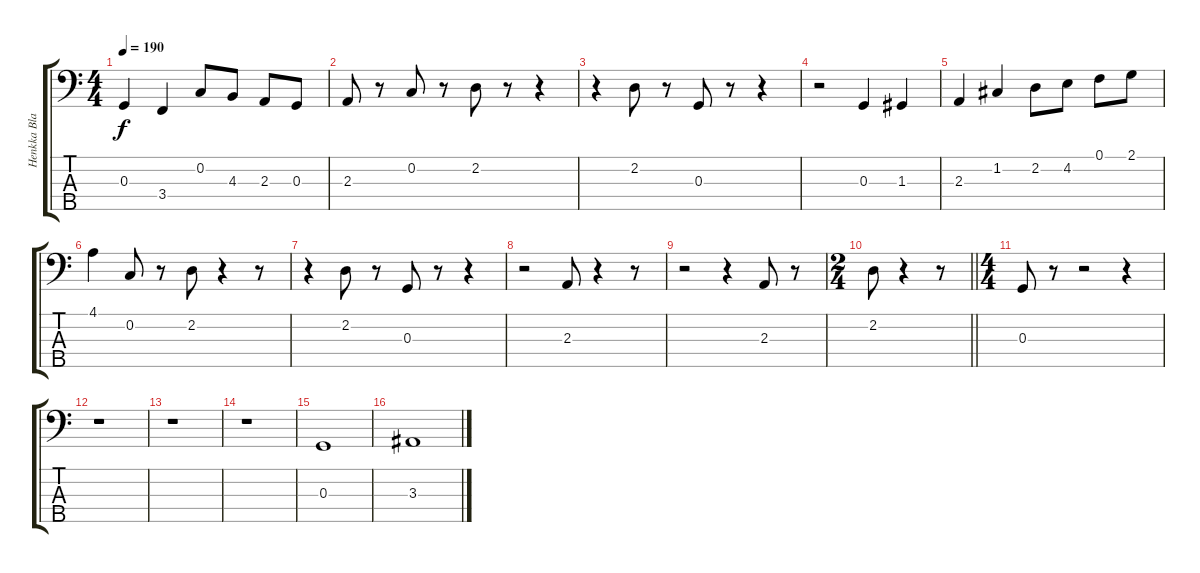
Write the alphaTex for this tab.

\track ("Henkka Blacksmith" "Henkka Bla") {instrument electricbasspick}
\staff {score tabs}
\tuning (F2 C2 G1 D1 A0) {hide}
\ts (4 4)
\tempo 190
\clef f4
\ks c
0.3.4{dy f} 3.4.4 0.2.8 4.3.8 2.3.8 0.3.8 |
2.3.8 r.8 0.2.8 r.8 2.2.8 r.8 r.4 |
r.4 2.2.8 r.8 0.3.8 r.8 r.4 |
r.2 0.3.4 1.3.4 |
2.3.4 1.2.4 2.2.8 4.2.8 0.1.8 2.1.8 |
4.1.4 0.2.8 r.8 2.2.8 r.4 r.8 |
r.4 2.2.8 r.8 0.3.8 r.8 r.4 |
r.2 2.3.8 r.4 r.8 |
r.2 r.4 2.3.8 r.8 |
\ts (2 4)
\barLineRight lightlight
2.2.8 r.4 r.8 |
\ts (4 4)
0.3.8 r.8 r.2 r.4 |
r.1 |
r.1 |
r.1 |
0.3.1 |
3.3.1
